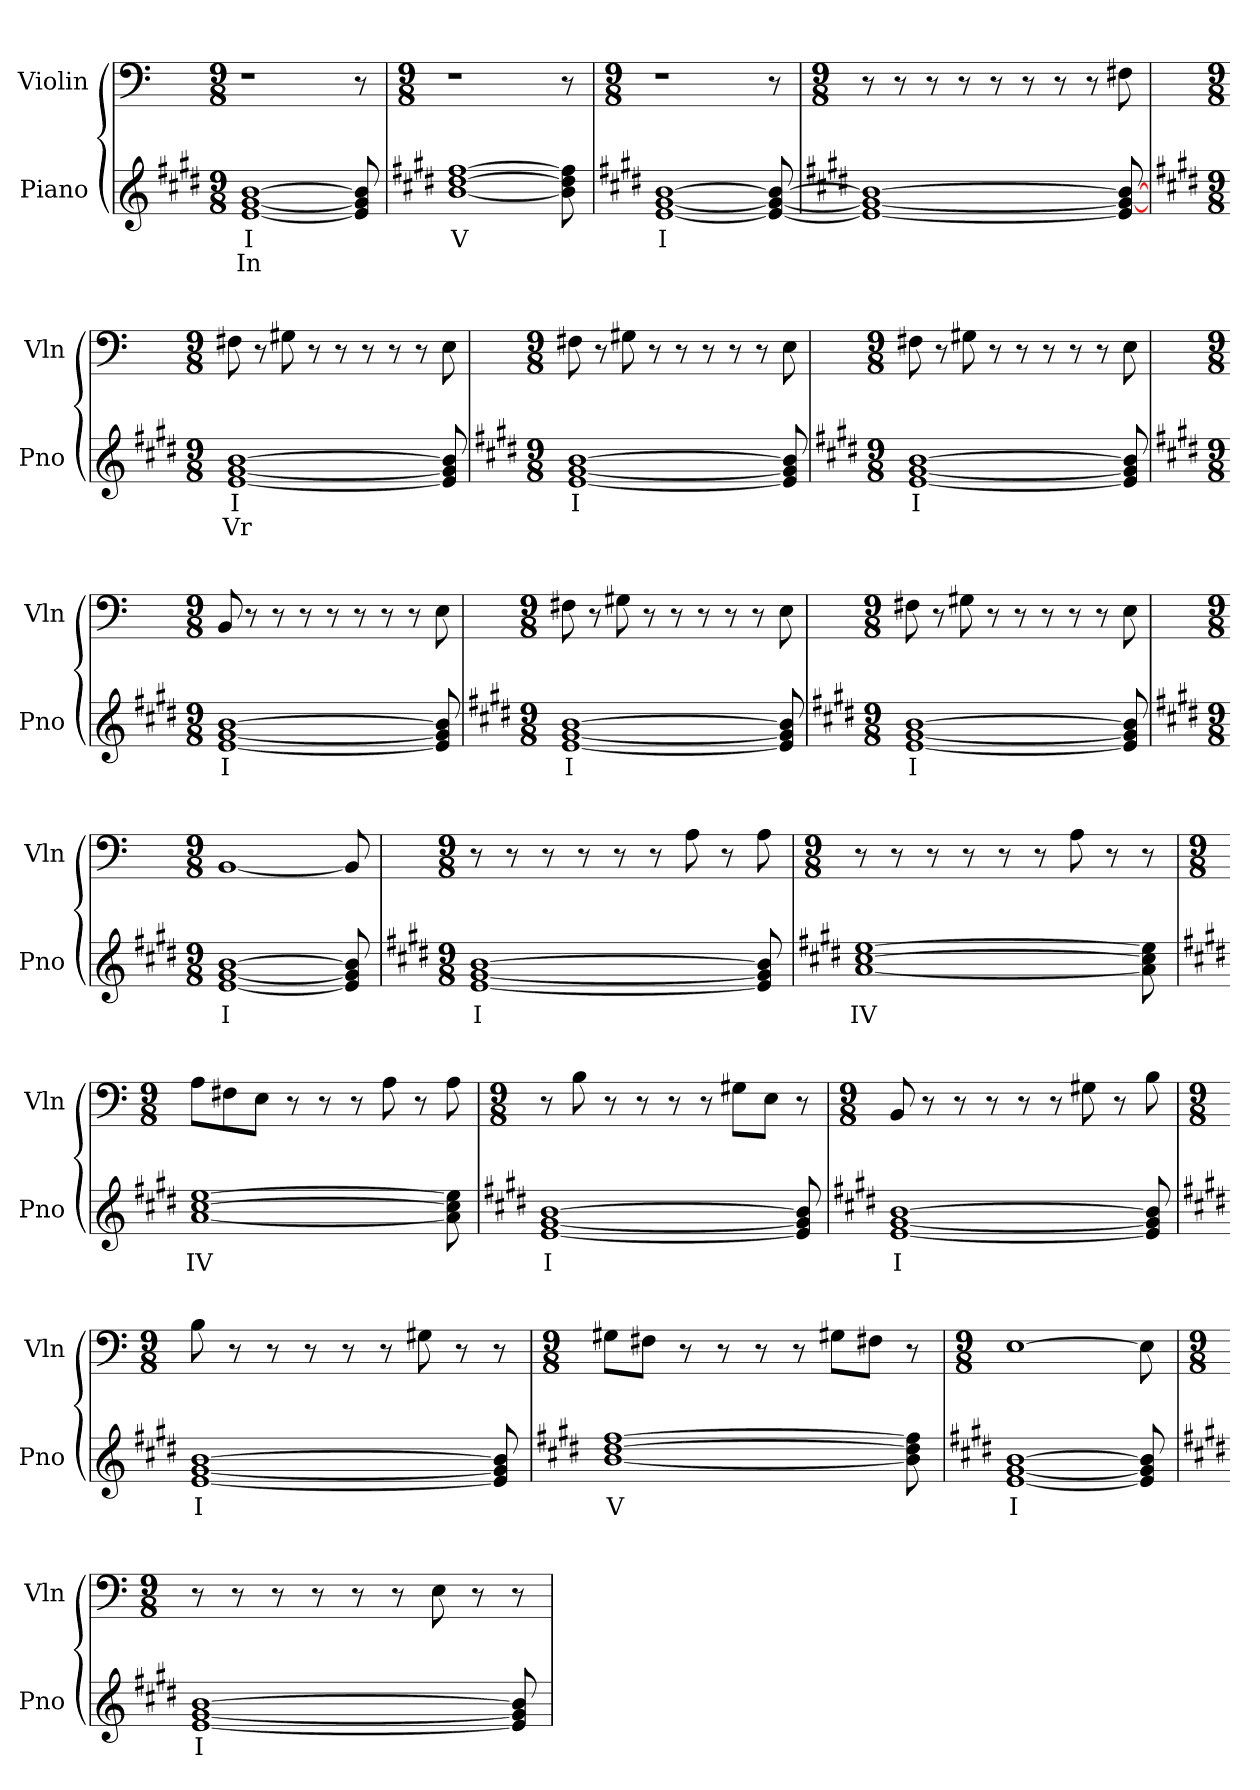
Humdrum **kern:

**kern	**text	**text	**kern
*part2	*part2	*part2	*part1
*staff2	*staff2	*staff2	*staff1
*I"Piano	*	*	*I"Violin
*I'Pno	*	*	*I'Vln
*k[f#c#g#d#]	*	*	*
*E:	*	*	*
*M9/8	*	*	*M9/8
=	=	=	=
[1e [1g# [1b	I	In	1r
8e] 8g#] 8b]	.	.	8r
=	=	=	=
*k[f#c#g#d#]	*	*	*
*E:	*	*	*
*	*	*	*M9/8
[1b [1dd# [1ff#	V	.	1r
8b] 8dd#] 8ff#]	.	.	8r
=	=	=	=
*k[f#c#g#d#]	*	*	*
*E:	*	*	*
*	*	*	*M9/8
[1e [1g# [1b	I	.	1r
8e_ 8g#_ 8b_	.	.	8r
=	=	=	=
*k[f#c#g#d#]	*	*	*
*E:	*	*	*
*	*	*	*M9/8
1e_ 1g#_ 1b_	.	.	8r
.	.	.	8r
.	.	.	8r
.	.	.	8r
.	.	.	8r
.	.	.	8r
.	.	.	8r
.	.	.	8r
8e] 8g#_ 8b_	.	.	8F#X
=	=	=	=
*k[f#c#g#d#]	*	*	*
*E:	*	*	*
*M9/8	*	*	*M9/8
[1e [1g# [1b	I	Vr	8F#X
.	.	.	8r
.	.	.	8G#X
.	.	.	8r
.	.	.	8r
.	.	.	8r
.	.	.	8r
.	.	.	8r
8e] 8g#] 8b]	.	.	8E
=	=	=	=
*k[f#c#g#d#]	*	*	*
*E:	*	*	*
*M9/8	*	*	*M9/8
[1e [1g# [1b	I	.	8F#X
.	.	.	8r
.	.	.	8G#X
.	.	.	8r
.	.	.	8r
.	.	.	8r
.	.	.	8r
.	.	.	8r
8e] 8g#] 8b]	.	.	8E
=	=	=	=
*k[f#c#g#d#]	*	*	*
*E:	*	*	*
*M9/8	*	*	*M9/8
[1e [1g# [1b	I	.	8F#X
.	.	.	8r
.	.	.	8G#X
.	.	.	8r
.	.	.	8r
.	.	.	8r
.	.	.	8r
.	.	.	8r
8e] 8g#] 8b]	.	.	8E
=	=	=	=
*k[f#c#g#d#]	*	*	*
*E:	*	*	*
*M9/8	*	*	*M9/8
[1e [1g# [1b	I	.	8BB
.	.	.	8r
.	.	.	8r
.	.	.	8r
.	.	.	8r
.	.	.	8r
.	.	.	8r
.	.	.	8r
8e] 8g#] 8b]	.	.	8E
=	=	=	=
*k[f#c#g#d#]	*	*	*
*E:	*	*	*
*M9/8	*	*	*M9/8
[1e [1g# [1b	I	.	8F#X
.	.	.	8r
.	.	.	8G#X
.	.	.	8r
.	.	.	8r
.	.	.	8r
.	.	.	8r
.	.	.	8r
8e] 8g#] 8b]	.	.	8E
=	=	=	=
*k[f#c#g#d#]	*	*	*
*E:	*	*	*
*M9/8	*	*	*M9/8
[1e [1g# [1b	I	.	8F#X
.	.	.	8r
.	.	.	8G#X
.	.	.	8r
.	.	.	8r
.	.	.	8r
.	.	.	8r
.	.	.	8r
8e] 8g#] 8b]	.	.	8E
=	=	=	=
*k[f#c#g#d#]	*	*	*
*E:	*	*	*
*M9/8	*	*	*M9/8
[1e [1g# [1b	I	.	[1BB
8e] 8g#] 8b]	.	.	8BB]
=	=	=	=
*k[f#c#g#d#]	*	*	*
*E:	*	*	*
*M9/8	*	*	*M9/8
[1e [1g# [1b	I	.	8r
.	.	.	8r
.	.	.	8r
.	.	.	8r
.	.	.	8r
.	.	.	8r
.	.	.	8A
.	.	.	8r
8e] 8g#] 8b]	.	.	8A
=	=	=	=
*k[f#c#g#d#]	*	*	*
*E:	*	*	*
*	*	*	*M9/8
[1a [1cc# [1ee	IV	.	8r
.	.	.	8r
.	.	.	8r
.	.	.	8r
.	.	.	8r
.	.	.	8r
.	.	.	8A
.	.	.	8r
8a] 8cc#] 8ee]	.	.	8r
=	=	=	=
*k[f#c#g#d#]	*	*	*
*E:	*	*	*
*	*	*	*M9/8
[1a [1cc# [1ee	IV	.	8AL
.	.	.	8F#X
.	.	.	8EJ
.	.	.	8r
.	.	.	8r
.	.	.	8r
.	.	.	8A
.	.	.	8r
8a] 8cc#] 8ee]	.	.	8A
=	=	=	=
*k[f#c#g#d#]	*	*	*
*E:	*	*	*
*	*	*	*M9/8
[1e [1g# [1b	I	.	8r
.	.	.	8B
.	.	.	8r
.	.	.	8r
.	.	.	8r
.	.	.	8r
.	.	.	8G#XL
.	.	.	8EJ
8e] 8g#] 8b]	.	.	8r
=	=	=	=
*k[f#c#g#d#]	*	*	*
*E:	*	*	*
*	*	*	*M9/8
[1e [1g# [1b	I	.	8BB
.	.	.	8r
.	.	.	8r
.	.	.	8r
.	.	.	8r
.	.	.	8r
.	.	.	8G#X
.	.	.	8r
8e] 8g#] 8b]	.	.	8B
=	=	=	=
*k[f#c#g#d#]	*	*	*
*E:	*	*	*
*	*	*	*M9/8
[1e [1g# [1b	I	.	8B
.	.	.	8r
.	.	.	8r
.	.	.	8r
.	.	.	8r
.	.	.	8r
.	.	.	8G#X
.	.	.	8r
8e] 8g#] 8b]	.	.	8r
=	=	=	=
*k[f#c#g#d#]	*	*	*
*E:	*	*	*
*	*	*	*M9/8
[1b [1dd# [1ff#	V	.	8G#XL
.	.	.	8F#XJ
.	.	.	8r
.	.	.	8r
.	.	.	8r
.	.	.	8r
.	.	.	8G#XL
.	.	.	8F#XJ
8b] 8dd#] 8ff#]	.	.	8r
=	=	=	=
*k[f#c#g#d#]	*	*	*
*E:	*	*	*
*	*	*	*M9/8
[1e [1g# [1b	I	.	[1E
8e] 8g#] 8b]	.	.	8E]
=	=	=	=
*k[f#c#g#d#]	*	*	*
*E:	*	*	*
*	*	*	*M9/8
[1e [1g# [1b	I	.	8r
.	.	.	8r
.	.	.	8r
.	.	.	8r
.	.	.	8r
.	.	.	8r
.	.	.	8E
.	.	.	8r
8e] 8g#] 8b]	.	.	8r
=	=	=	=
*-	*-	*-	*-
